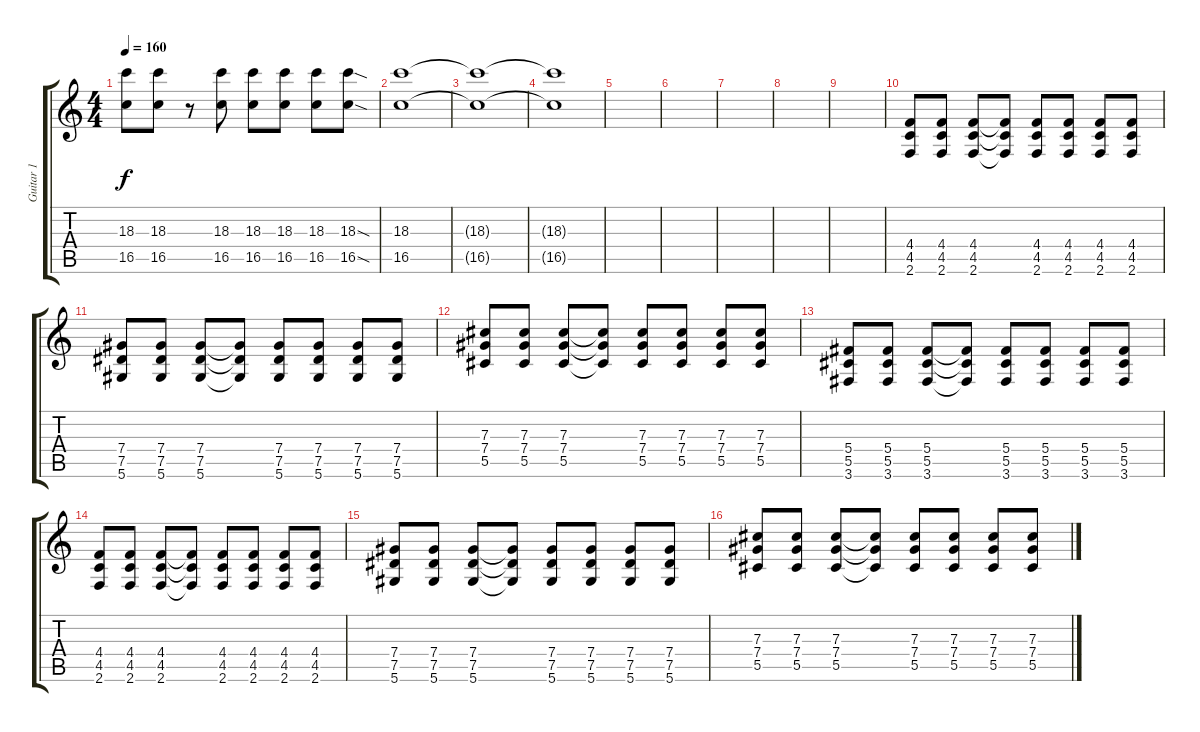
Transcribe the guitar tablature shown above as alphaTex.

\track ("Guitar 1" "Guitar 1") {instrument distortionguitar}
\staff {score tabs}
\tuning (Eb4 Bb3 Gb3 Db3 Ab2 Eb2) {hide}
\ts (4 4)
\tempo 160
\clef g2
\ks c
(18.3 16.5).8{dy f} (18.3 16.5).8 r.8 (18.3 16.5).8 (18.3 16.5).8 (18.3 16.5).8 (18.3 16.5).8 (18.3{sod} 16.5{sod}).8 |
(18.3 16.5).1 |
(18.3{t} 16.5{t}).1 |
(18.3{t} 16.5{t}).1 |
|
|
|
|
|
(4.4 4.5 2.6).8 (4.4 4.5 2.6).8 (4.4 4.5 2.6).8 (4.4{t} 4.5{t} 2.6{t}).8 (4.4 4.5 2.6).8 (4.4 4.5 2.6).8 (4.4 4.5 2.6).8 (4.4 4.5 2.6).8 |
(7.4 7.5 5.6).8 (7.4 7.5 5.6).8 (7.4 7.5 5.6).8 (7.4{t} 7.5{t} 5.6{t}).8 (7.4 7.5 5.6).8 (7.4 7.5 5.6).8 (7.4 7.5 5.6).8 (7.4 7.5 5.6).8 |
(7.3 7.4 5.5).8 (7.3 7.4 5.5).8 (7.3 7.4 5.5).8 (7.3{t} 7.4{t} 5.5{t}).8 (7.3 7.4 5.5).8 (7.3 7.4 5.5).8 (7.3 7.4 5.5).8 (7.3 7.4 5.5).8 |
(5.4 5.5 3.6).8 (5.4 5.5 3.6).8 (5.4 5.5 3.6).8 (5.4{t} 5.5{t} 3.6{t}).8 (5.4 5.5 3.6).8 (5.4 5.5 3.6).8 (5.4 5.5 3.6).8 (5.4 5.5 3.6).8 |
(4.4 4.5 2.6).8 (4.4 4.5 2.6).8 (4.4 4.5 2.6).8 (4.4{t} 4.5{t} 2.6{t}).8 (4.4 4.5 2.6).8 (4.4 4.5 2.6).8 (4.4 4.5 2.6).8 (4.4 4.5 2.6).8 |
(7.4 7.5 5.6).8 (7.4 7.5 5.6).8 (7.4 7.5 5.6).8 (7.4{t} 7.5{t} 5.6{t}).8 (7.4 7.5 5.6).8 (7.4 7.5 5.6).8 (7.4 7.5 5.6).8 (7.4 7.5 5.6).8 |
(7.3 7.4 5.5).8 (7.3 7.4 5.5).8 (7.3 7.4 5.5).8 (7.3{t} 7.4{t} 5.5{t}).8 (7.3 7.4 5.5).8 (7.3 7.4 5.5).8 (7.3 7.4 5.5).8 (7.3 7.4 5.5).8
